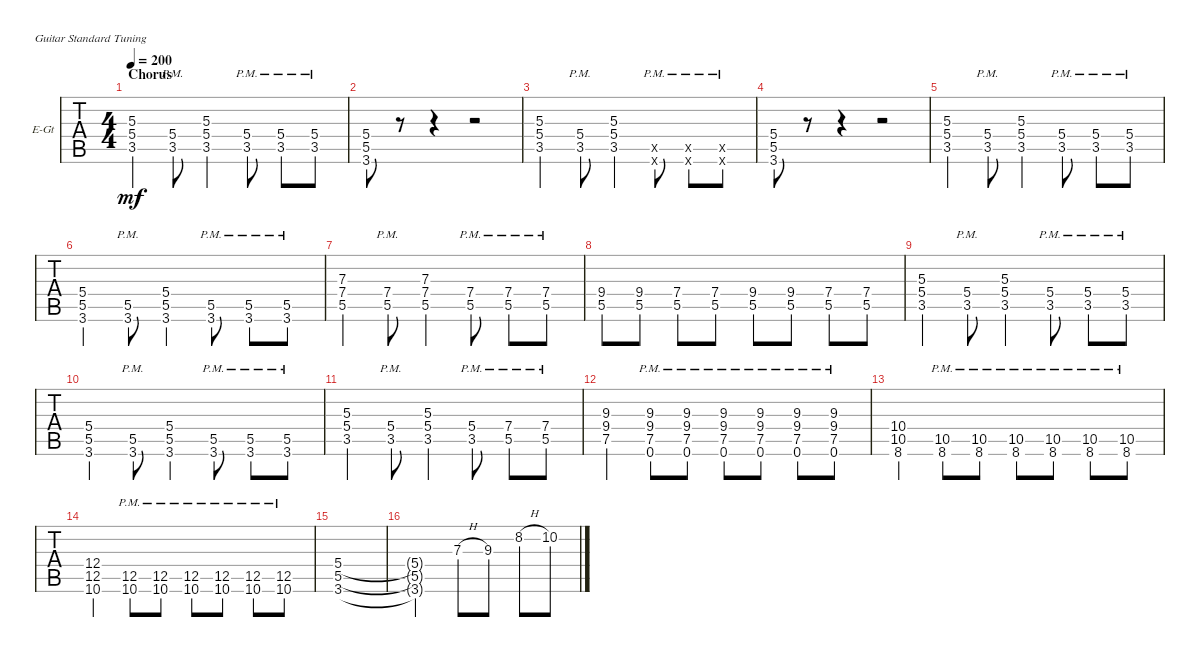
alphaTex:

\defaultSystemsLayout 4
\bracketExtendMode groupsimilarinstruments
\firstSystemTrackNameOrientation horizontal
\otherSystemsTrackNameOrientation horizontal
\track ("Matthew" "E-Gt") {instrument distortionguitar}
\staff {tabs}
\tuning (E4 B3 G3 D3 A2 E2)
\ts (4 4)
\section ("" "Chorus")
\tempo 200
\clef g2
\ks c
(3.5 5.4 5.3).4{dy mf} (3.5{pm} 5.4{pm}).8 (5.4 3.5 5.3).4 (3.5{pm} 5.4{pm}).8 (3.5{pm} 5.4{pm}).8 (3.5{pm} 5.4{pm}).8 |
(3.6 5.5 5.4).8 r.8 r.4 r.2 |
(3.5 5.4 5.3).4 (3.5{pm} 5.4{pm}).8 (5.4 3.5 5.3).4 (3.6{pm x} 3.5{pm x}).8 (3.6{pm x} 3.5{pm x}).8 (3.6{pm x} 3.5{pm x}).8 |
(3.6 5.5 5.4).8 r.8 r.4 r.2 |
(3.5 5.4 5.3).4 (3.5{pm} 5.4{pm}).8 (5.4 3.5 5.3).4 (3.5{pm} 5.4{pm}).8 (3.5{pm} 5.4{pm}).8 (3.5{pm} 5.4{pm}).8 |
(3.6 5.5 5.4).4 (3.6{pm} 5.5{pm}).8 (3.6 5.5 5.4).4 (3.6{pm} 5.5{pm}).8 (3.6{pm} 5.5{pm}).8 (3.6{pm} 5.5{pm}).8 |
(5.5 7.4 7.3).4 (5.5{pm} 7.4{pm}).8 (7.4 5.5 7.3).4 (5.5{pm} 7.4{pm}).8 (5.5{pm} 7.4{pm}).8 (5.5{pm} 7.4{pm}).8 |
(5.5 9.4).8 (5.5 9.4).8 (5.5 7.4).8 (5.5 7.4).8 (5.5 9.4).8 (5.5 9.4).8 (5.5 7.4).8 (5.5 7.4).8 |
(3.5 5.4 5.3).4 (3.5{pm} 5.4{pm}).8 (5.4 3.5 5.3).4 (3.5{pm} 5.4{pm}).8 (3.5{pm} 5.4{pm}).8 (3.5{pm} 5.4{pm}).8 |
(3.6 5.5 5.4).4 (3.6{pm} 5.5{pm}).8 (3.6 5.5 5.4).4 (3.6{pm} 5.5{pm}).8 (3.6{pm} 5.5{pm}).8 (3.6{pm} 5.5{pm}).8 |
(3.5 5.4 5.3).4 (3.5{pm} 5.4{pm}).8 (5.4 3.5 5.3).4 (3.5{pm} 5.4{pm}).8 (5.5{pm} 7.4{pm}).8 (5.5{pm} 7.4{pm}).8 |
(7.5 9.4 9.3).4 (7.5{pm} 9.4{pm} 9.3{pm} 0.6{pm}).8 (7.5{pm} 9.4{pm} 9.3{pm} 0.6{pm}).8 (7.5{pm} 9.4{pm} 9.3{pm} 0.6{pm}).8 (7.5{pm} 9.4{pm} 9.3{pm} 0.6{pm}).8 (7.5{pm} 9.4{pm} 9.3{pm} 0.6{pm}).8 (7.5{pm} 9.4{pm} 9.3{pm} 0.6{pm}).8 |
(8.6 10.5 10.4).4 (8.6{pm} 10.5{pm}).8 (8.6{pm} 10.5{pm}).8 (8.6{pm} 10.5{pm}).8 (8.6{pm} 10.5{pm}).8 (8.6{pm} 10.5{pm}).8 (8.6{pm} 10.5{pm}).8 |
(10.6 12.5 12.4).4 (10.6{pm} 12.5{pm}).8 (10.6{pm} 12.5{pm}).8 (10.6{pm} 12.5{pm}).8 (10.6{pm} 12.5{pm}).8 (10.6{pm} 12.5{pm}).8 (10.6{pm} 12.5{pm}).8 |
(3.6 5.5 5.4).1 |
(3.6{t} 5.5{t} 5.4{t}).2 7.3{h}.8 9.3.8 8.2{h}.8 10.2.8
